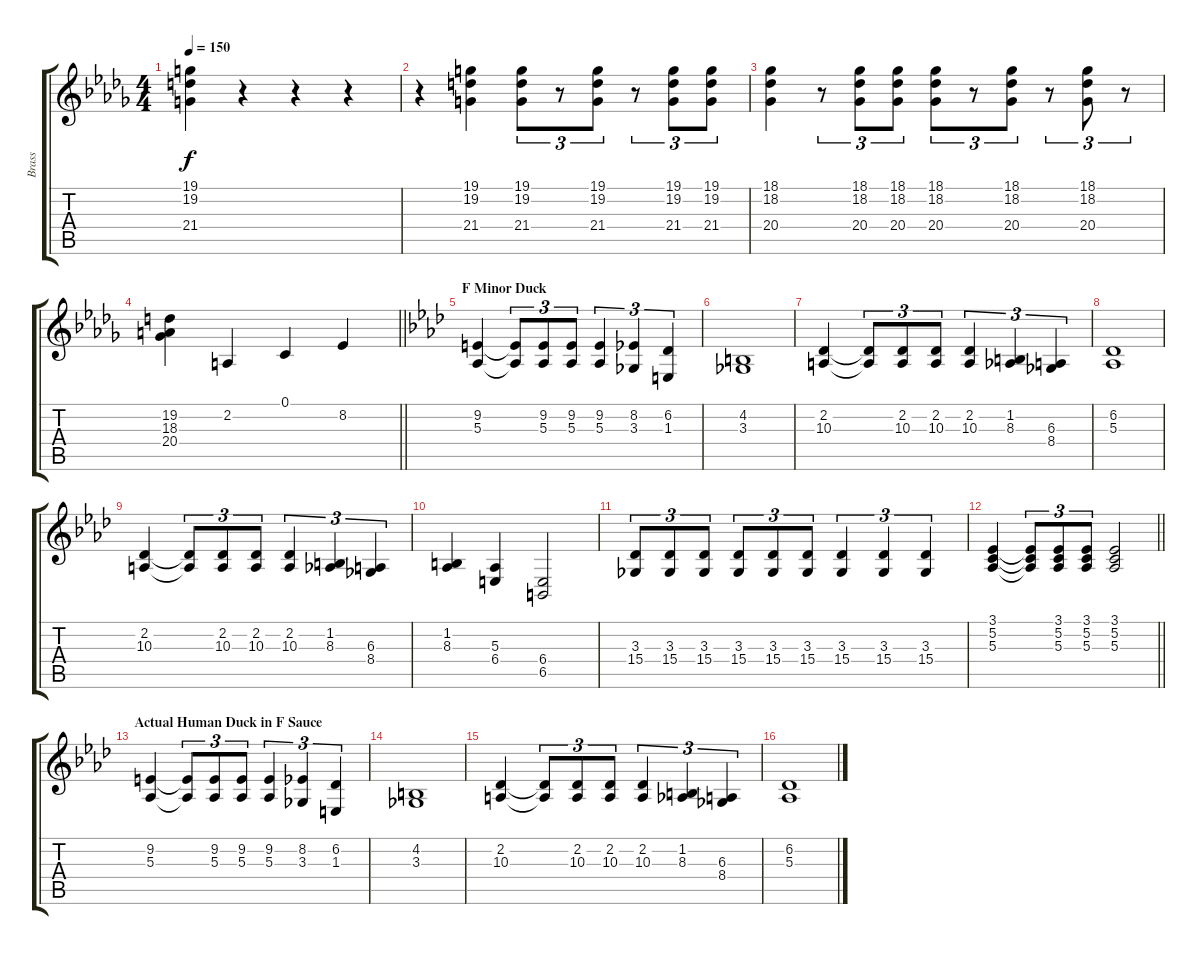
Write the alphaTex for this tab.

\track ("Brass" "Brass") {instrument brasssection}
\staff {score tabs}
\tuning (C4 G3 Eb3 Bb2 F2 C2) {hide}
\ts (4 4)
\tempo 150
\clef g2
\ks bbminor
(19.1 19.2 21.4).4{dy f} r.4 r.4 r.4 |
r.4 (19.1 19.2 21.4).4 (19.1 19.2 21.4).8{tu (3 2)} r.8{tu (3 2)} (19.1 19.2 21.4).8{tu (3 2)} r.8{tu (3 2)} (19.1 19.2 21.4).8{tu (3 2)} (19.1 19.2 21.4).8{tu (3 2)} |
(18.1 18.2 20.4).4 r.8{tu (3 2)} (18.1 18.2 20.4).8{tu (3 2)} (18.1 18.2 20.4).8{tu (3 2)} (18.1 18.2 20.4).8{tu (3 2)} r.8{tu (3 2)} (18.1 18.2 20.4).8{tu (3 2)} r.8{tu (3 2)} (18.1 18.2 20.4).8{tu (3 2)} r.8{tu (3 2)} |
\barLineRight lightlight
(19.2 18.3 20.4).4 2.2.4 0.1.4 8.2.4 |
\section ("" "F Minor Duck")
\ks fminor
(9.2 5.3).4 (9.2{t} 5.3{t}).8{tu (3 2)} (9.2 5.3).8{tu (3 2)} (9.2 5.3).8{tu (3 2)} (9.2 5.3).4{tu (3 2)} (8.2 3.3).4{tu (3 2)} (6.2 1.3).4{tu (3 2)} |
(4.2 3.3).1 |
(2.2 10.3).4 (2.2{t} 10.3{t}).8{tu (3 2)} (2.2 10.3).8{tu (3 2)} (2.2 10.3).8{tu (3 2)} (2.2 10.3).4{tu (3 2)} (1.2 8.3).4{tu (3 2)} (6.3 8.4).4{tu (3 2)} |
(6.2 5.3).1 |
(2.2 10.3).4 (2.2{t} 10.3{t}).8{tu (3 2)} (2.2 10.3).8{tu (3 2)} (2.2 10.3).8{tu (3 2)} (2.2 10.3).4{tu (3 2)} (1.2 8.3).4{tu (3 2)} (6.3 8.4).4{tu (3 2)} |
(1.2 8.3).4 (5.3 6.4).4 (6.4 6.5).2 |
(3.3 15.4).8{tu (3 2)} (3.3 15.4).8{tu (3 2)} (3.3 15.4).8{tu (3 2)} (3.3 15.4).8{tu (3 2)} (3.3 15.4).8{tu (3 2)} (3.3 15.4).8{tu (3 2)} (3.3 15.4).4{tu (3 2)} (3.3 15.4).4{tu (3 2)} (3.3 15.4).4{tu (3 2)} |
\barLineRight lightlight
(3.1 5.2 5.3).4 (3.1{t} 5.2{t} 5.3{t}).8{tu (3 2)} (3.1 5.2 5.3).8{tu (3 2)} (3.1 5.2 5.3).8{tu (3 2)} (3.1 5.2 5.3).2 |
\section ("" "Actual Human Duck in F Sauce")
(9.2 5.3).4 (9.2{t} 5.3{t}).8{tu (3 2)} (9.2 5.3).8{tu (3 2)} (9.2 5.3).8{tu (3 2)} (9.2 5.3).4{tu (3 2)} (8.2 3.3).4{tu (3 2)} (6.2 1.3).4{tu (3 2)} |
(4.2 3.3).1 |
(2.2 10.3).4 (2.2{t} 10.3{t}).8{tu (3 2)} (2.2 10.3).8{tu (3 2)} (2.2 10.3).8{tu (3 2)} (2.2 10.3).4{tu (3 2)} (1.2 8.3).4{tu (3 2)} (6.3 8.4).4{tu (3 2)} |
(6.2 5.3).1
